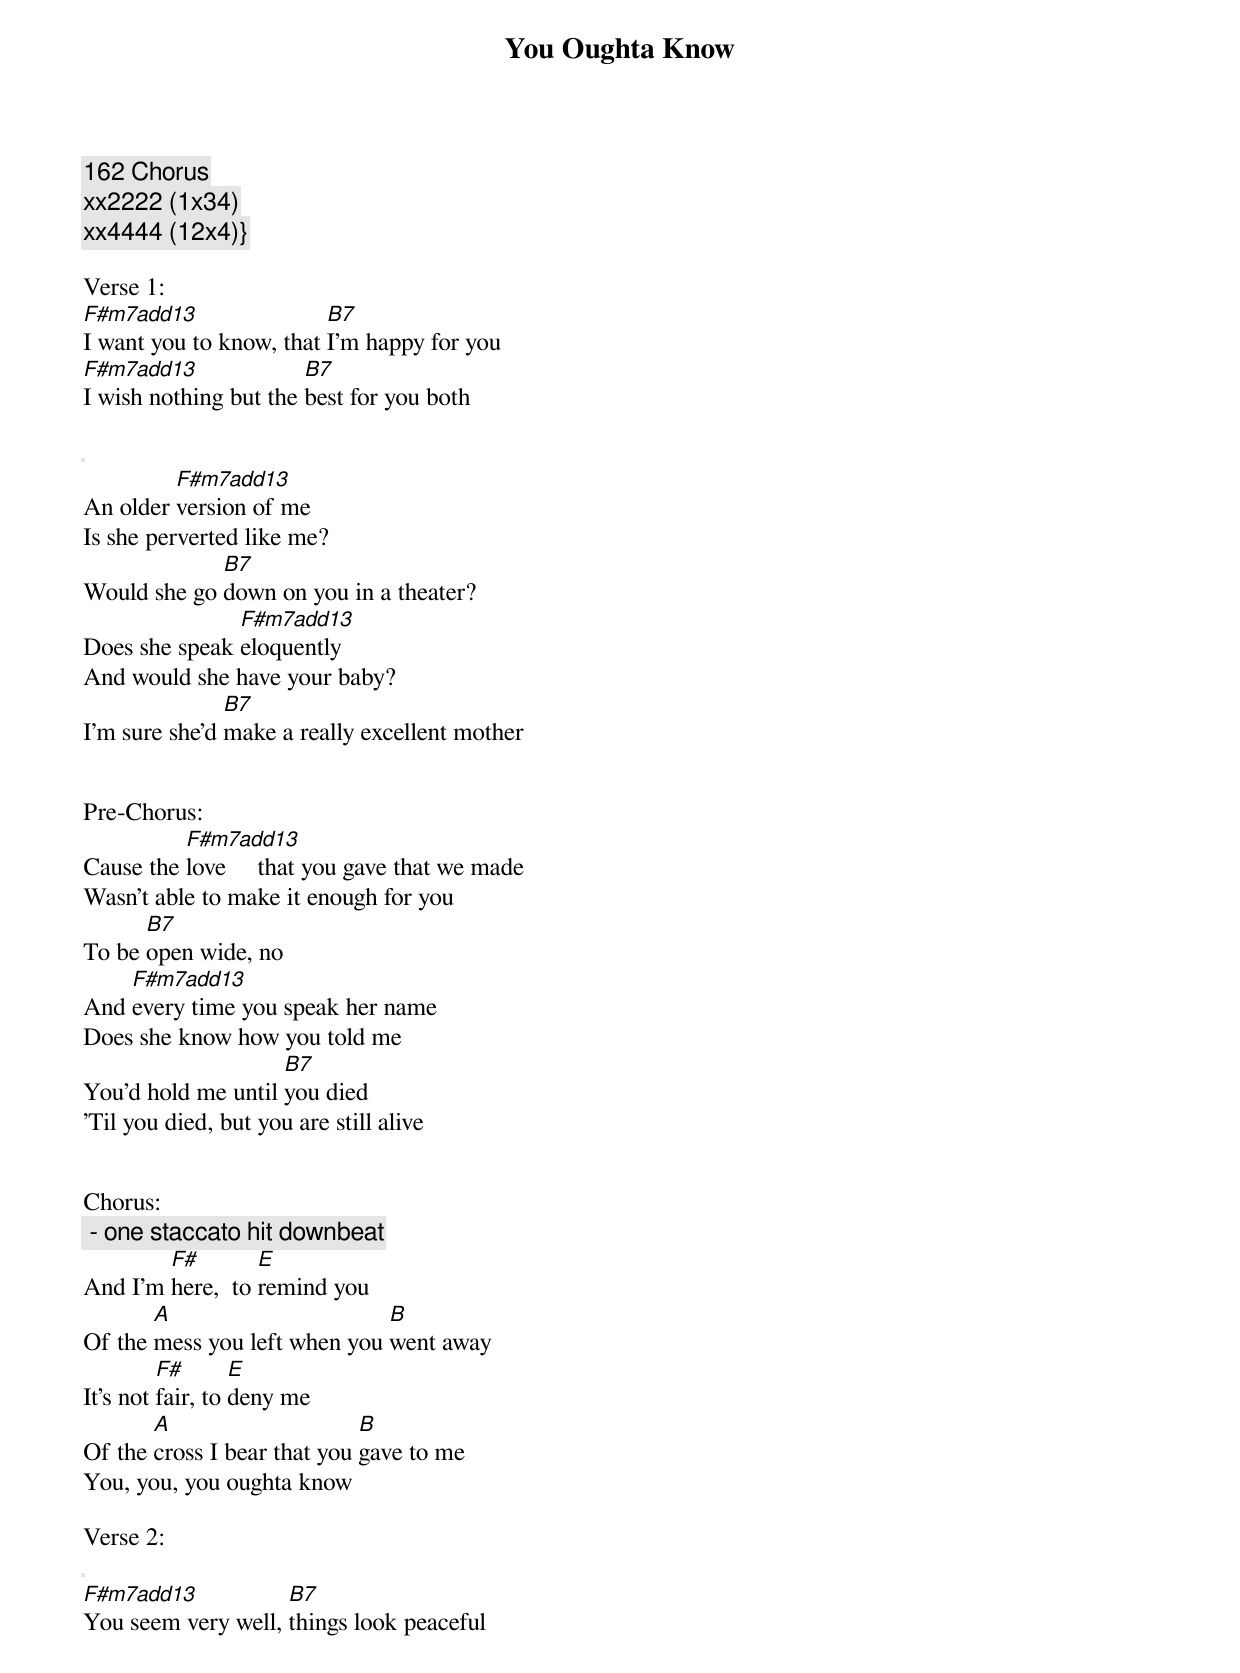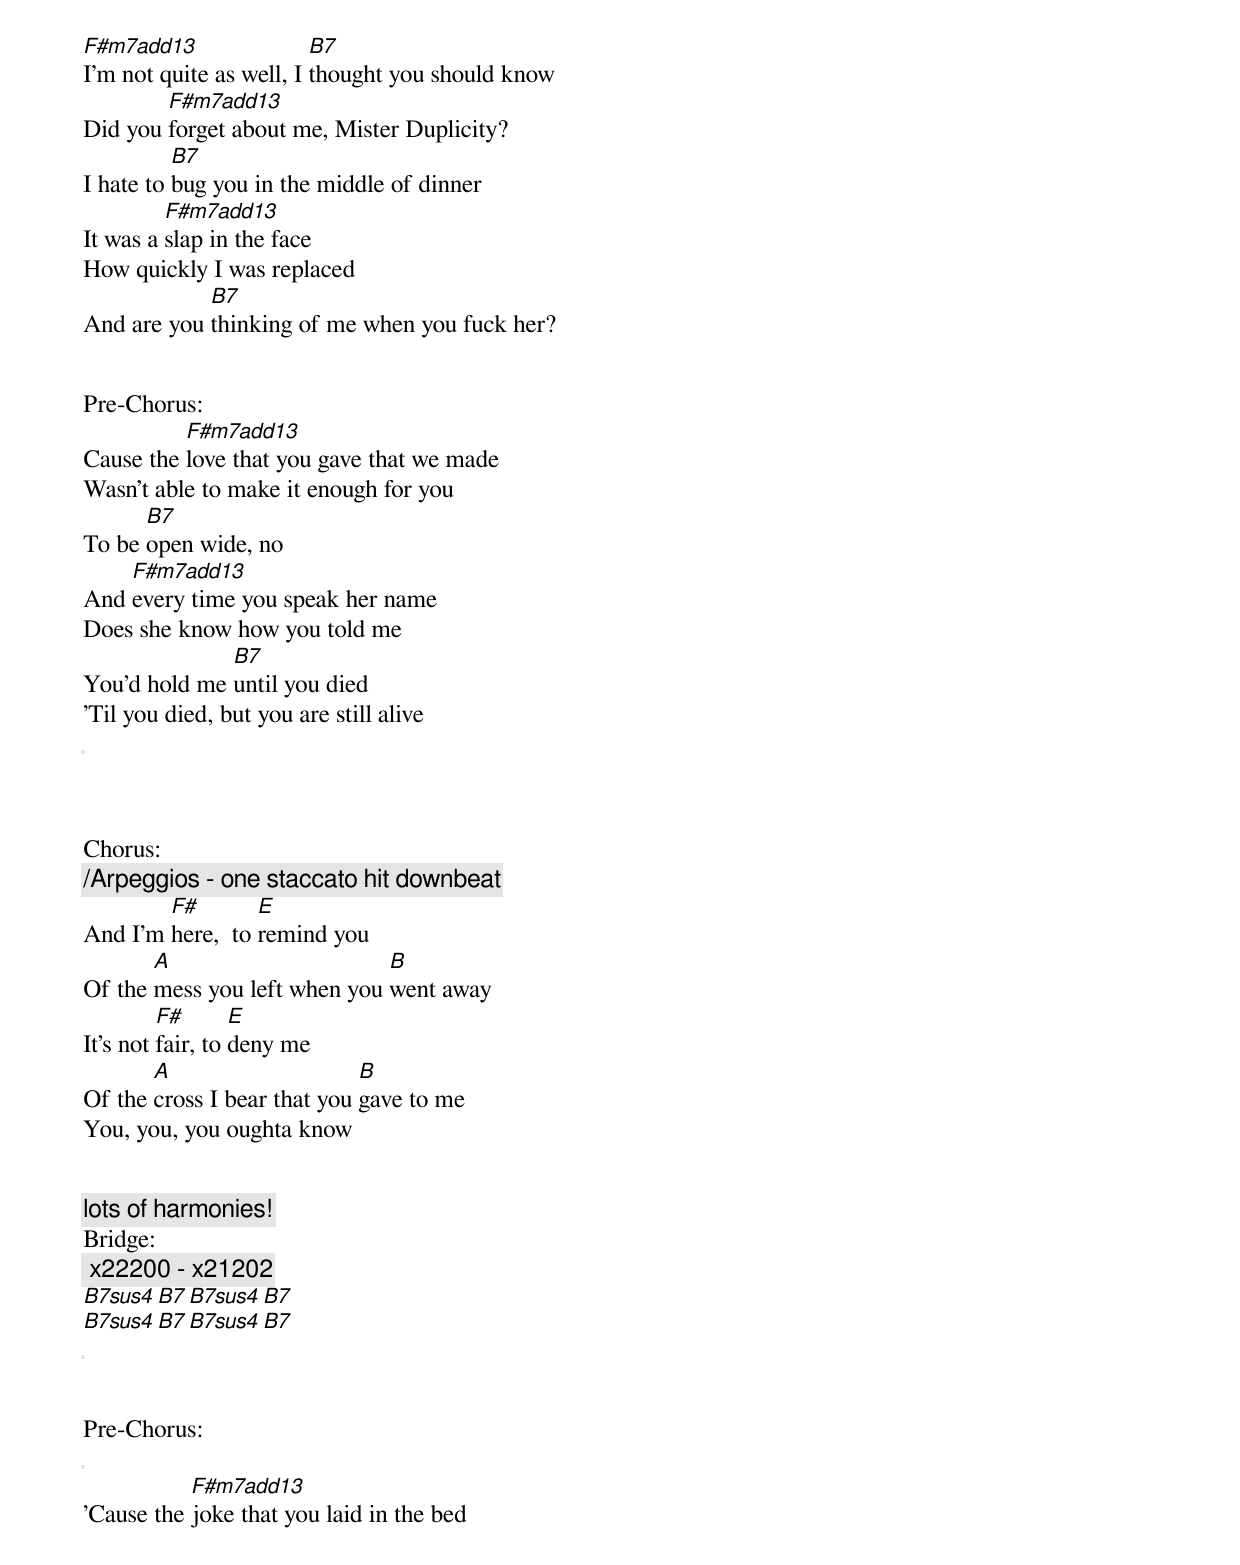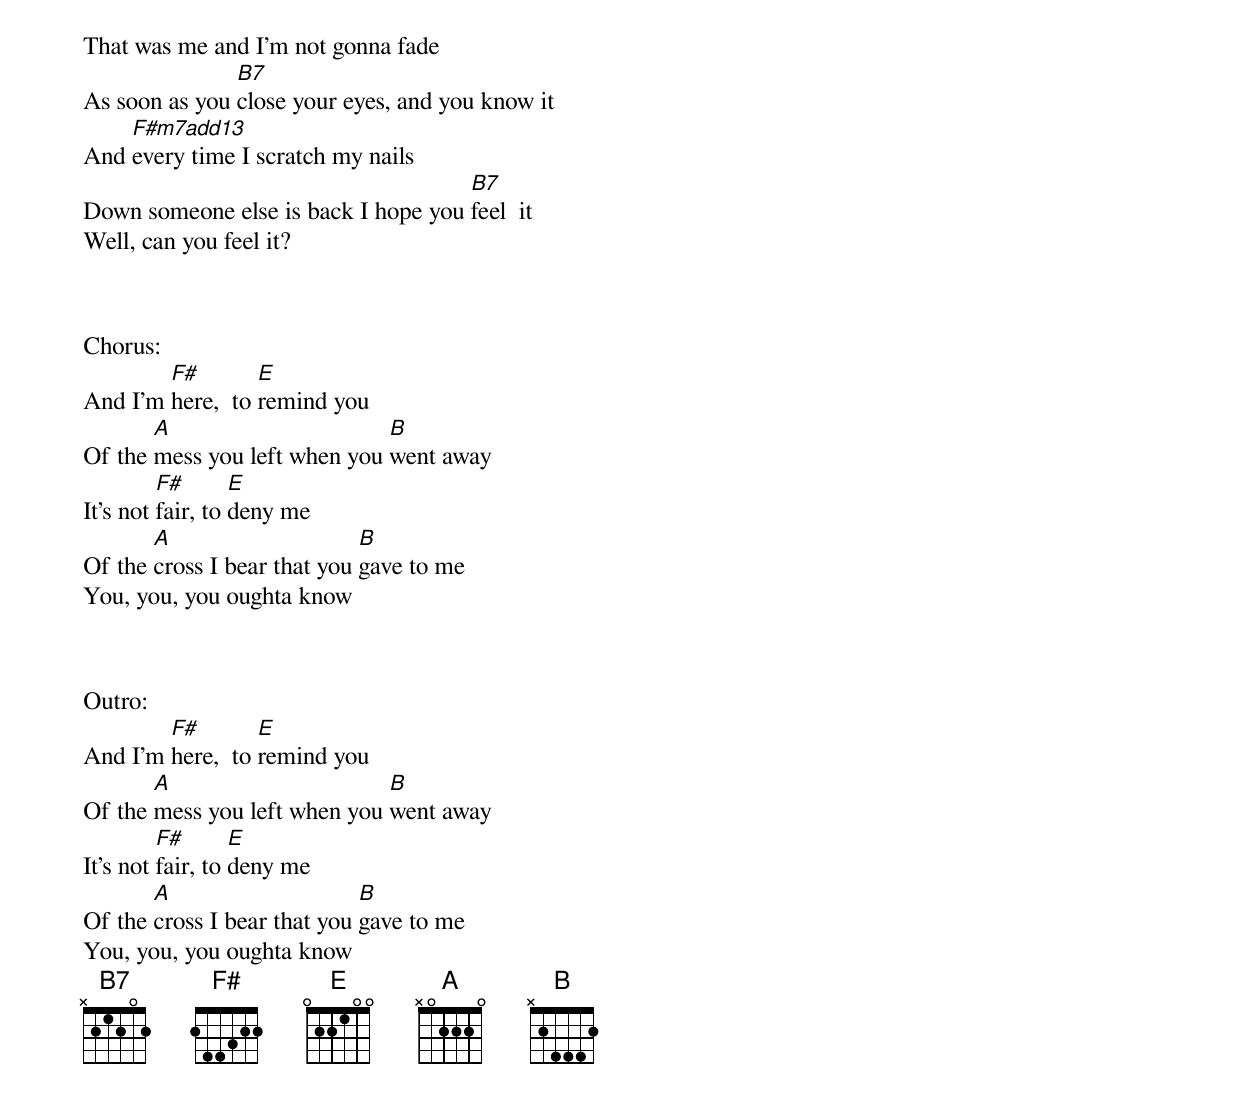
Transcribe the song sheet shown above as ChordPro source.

{title:You Oughta Know}
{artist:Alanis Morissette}
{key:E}
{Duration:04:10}
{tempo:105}

{c:162 Chorus}
{c: xx2222 (1x34)}
{c: xx4444 (12x4)}}

Verse 1:
[F#m7add13]I want you to know, that [B7]I'm happy for you
[F#m7add13]I wish nothing but the [B7]best for you both

{c:<Arpeggios>}
An older [F#m7add13]version of me
Is she perverted like me?
Would she go [B7]down on you in a theater?
Does she speak [F#m7add13]eloquently
And would she have your baby?
I'm sure she'd [B7]make a really excellent mother


Pre-Chorus:
Cause the [F#m7add13]love     that you gave that we made
Wasn't able to make it enough for you
To be [B7]open wide, no
And [F#m7add13]every time you speak her name
Does she know how you told me
You'd hold me until [B7]you died
'Til you died, but you are still alive


Chorus:
{c:</Arpeggios> - one staccato hit downbeat}
And I'm [F#]here,  to [E]remind you
Of the [A]mess you left when you [B]went away
It's not [F#]fair, to [E]deny me
Of the [A]cross I bear that you [B]gave to me
You, you, you oughta know

Verse 2:
{c:<Arpeggios>}
[F#m7add13]You seem very well, [B7]things look peaceful
[F#m7add13]I'm not quite as well, I [B7]thought you should know
Did you [F#m7add13]forget about me, Mister Duplicity?
I hate to [B7]bug you in the middle of dinner
It was a [F#m7add13]slap in the face
How quickly I was replaced
And are you [B7]thinking of me when you fuck her?


Pre-Chorus:
Cause the [F#m7add13]love that you gave that we made
Wasn't able to make it enough for you
To be [B7]open wide, no
And [F#m7add13]every time you speak her name
Does she know how you told me
You'd hold me [B7]until you died
'Til you died, but you are still alive
{c:</Arpeggios>}



Chorus:
{c:/Arpeggios - one staccato hit downbeat}
And I'm [F#]here,  to [E]remind you
Of the [A]mess you left when you [B]went away
It's not [F#]fair, to [E]deny me
Of the [A]cross I bear that you [B]gave to me
You, you, you oughta know


{c: lots of harmonies!}
Bridge:
{c:<bar chords> x22200 - x21202}
[B7sus4 B7 B7sus4 B7]
[B7sus4 B7 B7sus4 B7]
{c:</bar chords>}


Pre-Chorus:
{c:<Arpeggios>}
'Cause the [F#m7add13]joke that you laid in the bed
That was me and I'm not gonna fade
As soon as you [B7]close your eyes, and you know it
And [F#m7add13]every time I scratch my nails
Down someone else is back I hope you [B7]feel  it
Well, can you feel it?



Chorus:
And I'm [F#]here,  to [E]remind you
Of the [A]mess you left when you [B]went away
It's not [F#]fair, to [E]deny me
Of the [A]cross I bear that you [B]gave to me
You, you, you oughta know



Outro:
And I'm [F#]here,  to [E]remind you
Of the [A]mess you left when you [B]went away
It's not [F#]fair, to [E]deny me
Of the [A]cross I bear that you [B]gave to me
You, you, you oughta know
